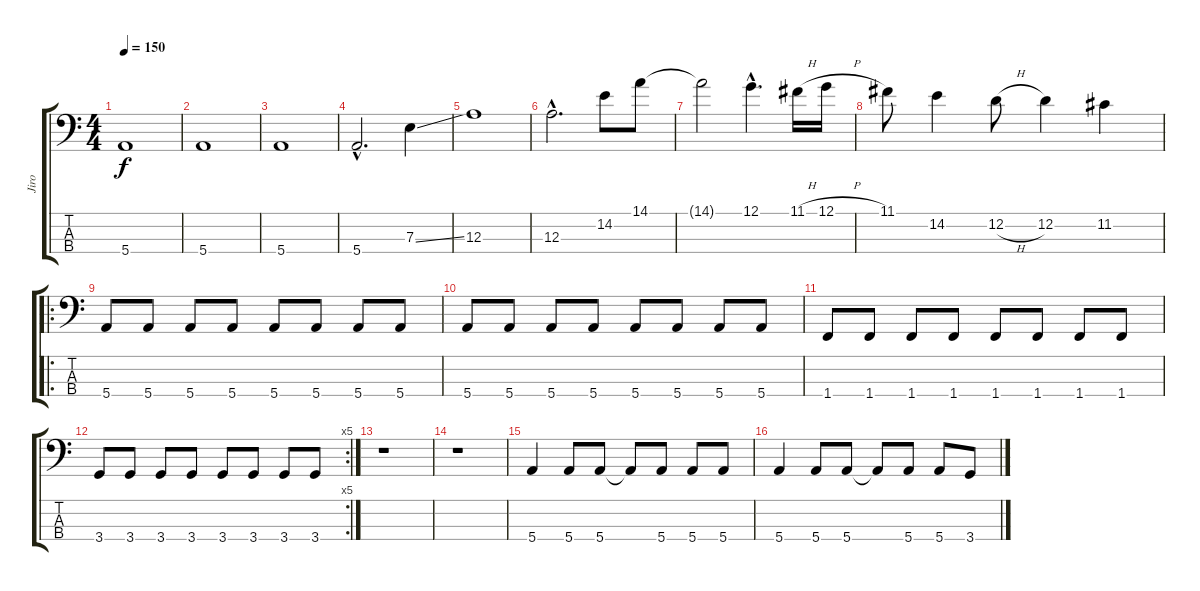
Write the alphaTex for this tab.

\track ("Jiro" "Jiro") {instrument electricbasspick}
\staff {score tabs}
\tuning (G2 D2 A1 E1) {hide}
\ts (4 4)
\tempo 150
\clef f4
\ks c
5.4.1{dy f instrument electricbasspick} |
5.4.1 |
5.4.1 |
5.4{hac}.2{d} 7.3{ss}.4 |
12.3.1 |
12.3{hac}.2{d} 14.2.8 14.1.8 |
14.1{t}.2 12.1{hac}.4{d} 11.1{h}.16 12.1{h}.16 |
11.1.8 14.2.4 12.2{h}.8 12.2.4 11.2.4 |
\ro
5.4.8 5.4.8 5.4.8 5.4.8 5.4.8 5.4.8 5.4.8 5.4.8 |
5.4.8 5.4.8 5.4.8 5.4.8 5.4.8 5.4.8 5.4.8 5.4.8 |
1.4.8 1.4.8 1.4.8 1.4.8 1.4.8 1.4.8 1.4.8 1.4.8 |
\rc 5
3.4.8 3.4.8 3.4.8 3.4.8 3.4.8 3.4.8 3.4.8 3.4.8 |
r.1 |
r.1 |
5.4.4 5.4.8 5.4.8 5.4{t}.8 5.4.8 5.4.8 5.4.8 |
5.4.4 5.4.8 5.4.8 5.4{t}.8 5.4.8 5.4.8 3.4.8
